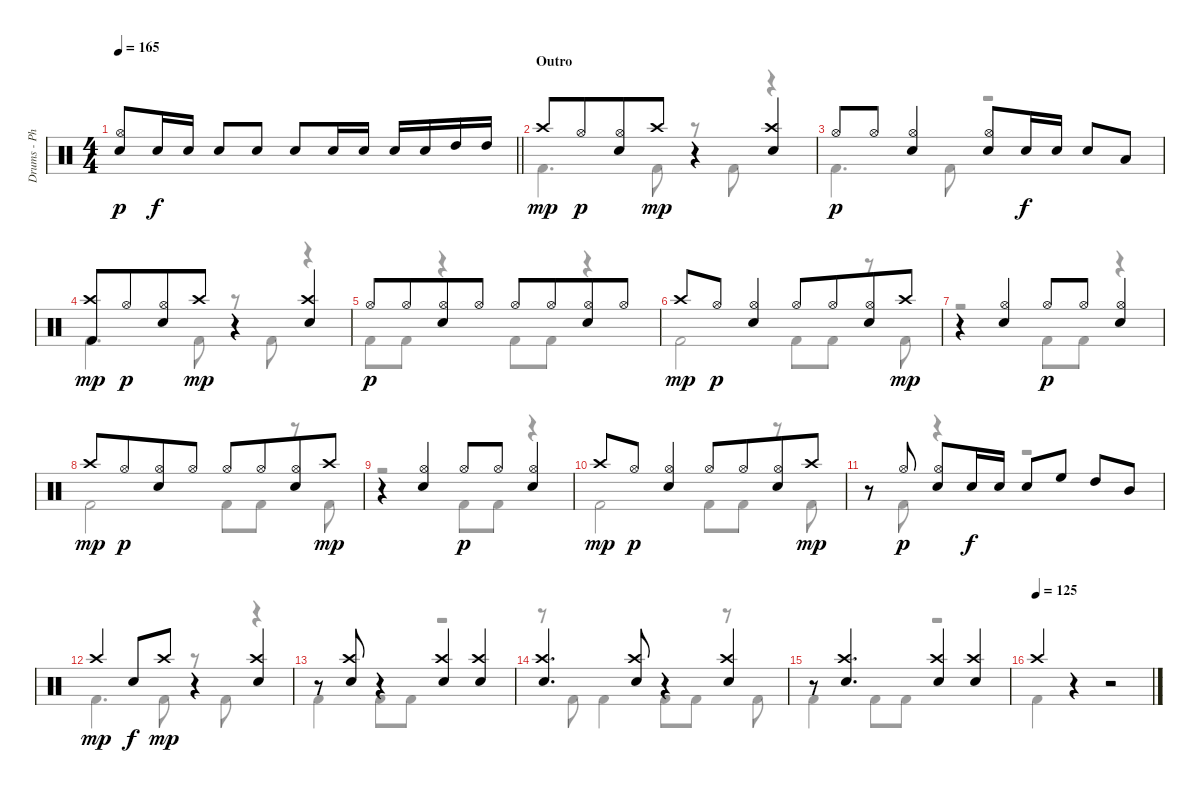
\track ("Drums - Phil Rudd" "Drums - Ph") {instrument percussion}
\staff {score}
\articulation defaults
\voice
\ts (4 4)
\tempo 165
\clef neutral
\barLineRight lightlight
\ks c
("Hi-Hat (open)" "Electric Snare (hit)").8{dy p beam Up} "Electric Snare (hit)".16{dy f beam Up} "Electric Snare (hit)".16{beam Up} "Electric Snare (hit)".8{beam Up} "Electric Snare (hit)".8{beam Up} "Electric Snare (hit)".8{beam Up} "Electric Snare (hit)".16{beam Up} "Electric Snare (hit)".16{beam Up} "Electric Snare (hit)".16{beam Up} "Electric Snare (hit)".16{beam Up} "High Tom (hit)".16{beam Up} "High Tom (hit)".16{beam Up} |
\section ("" "Outro")
"Crash high (hit)".8{dy mp} "Hi-Hat (open)".8{dy p beam merge} ("Electric Snare (hit)" "Hi-Hat (open)").8 "Crash high (hit)".8{dy mp} r.4 ("Electric Snare (hit)" "Crash high (hit)").4 |
"Hi-Hat (open)".8{dy p} "Hi-Hat (open)".8 ("Hi-Hat (open)" "Electric Snare (hit)").4 ("Hi-Hat (open)" "Electric Snare (hit)").8 "Electric Snare (hit)".16{dy f} "Electric Snare (hit)".16 "Electric Snare (hit)".8 "Low Tom (hit)".8 |
("Kick (hit) 2" "Crash high (hit)").8{dy mp} "Hi-Hat (open)".8{dy p beam merge} ("Electric Snare (hit)" "Hi-Hat (open)").8 "Crash high (hit)".8{dy mp} r.4 ("Electric Snare (hit)" "Crash high (hit)").4 |
"Hi-Hat (open)".8{dy p} "Hi-Hat (open)".8{beam merge} ("Hi-Hat (open)" "Electric Snare (hit)").8 "Hi-Hat (open)".8 "Hi-Hat (open)".8 "Hi-Hat (open)".8{beam merge} ("Hi-Hat (open)" "Electric Snare (hit)").8 "Hi-Hat (open)".8 |
"Crash high (hit)".8{dy mp} "Hi-Hat (open)".8{dy p} ("Hi-Hat (open)" "Electric Snare (hit)").4 "Hi-Hat (open)".8 "Hi-Hat (open)".8{beam merge} ("Hi-Hat (open)" "Electric Snare (hit)").8 "Crash high (hit)".8{dy mp} |
r.4 ("Electric Snare (hit)" "Hi-Hat (open)").4 "Hi-Hat (open)".8{dy p} "Hi-Hat (open)".8 ("Hi-Hat (open)" "Electric Snare (hit)").4 |
"Crash high (hit)".8{dy mp} "Hi-Hat (open)".8{dy p beam merge} ("Hi-Hat (open)" "Electric Snare (hit)").8 "Hi-Hat (open)".8 "Hi-Hat (open)".8 "Hi-Hat (open)".8{beam merge} ("Hi-Hat (open)" "Electric Snare (hit)").8 "Crash high (hit)".8{dy mp} |
r.4 ("Electric Snare (hit)" "Hi-Hat (open)").4 "Hi-Hat (open)".8{dy p} "Hi-Hat (open)".8 ("Hi-Hat (open)" "Electric Snare (hit)").4 |
"Crash high (hit)".8{dy mp} "Hi-Hat (open)".8{dy p} ("Hi-Hat (open)" "Electric Snare (hit)").4 "Hi-Hat (open)".8 "Hi-Hat (open)".8{beam merge} ("Hi-Hat (open)" "Electric Snare (hit)").8 "Crash high (hit)".8{dy mp} |
r.8 "Hi-Hat (open)".8{dy p} ("Hi-Hat (open)" "Electric Snare (hit)").8 "Electric Snare (hit)".16{dy f} "Electric Snare (hit)".16 "Electric Snare (hit)".8 "High Floor Tom (hit)".8 "High Tom (hit)".8 "Mid Tom (hit)".8 |
"Crash high (hit)".4{dy mp} "Electric Snare (hit)".8{dy f} "Crash high (hit)".8{dy mp} r.4 ("Crash high (hit)" "Electric Snare (hit)").4 |
r.8 ("Electric Snare (hit)" "Crash high (hit)").8 r.4 ("Crash high (hit)" "Electric Snare (hit)").4 ("Crash high (hit)" "Electric Snare (hit)").4 |
("Electric Snare (hit)" "Crash high (hit)").4{d} ("Electric Snare (hit)" "Crash high (hit)").8 r.4 ("Electric Snare (hit)" "Crash high (hit)").4 |
r.8 ("Electric Snare (hit)" "Crash high (hit)").4{d} ("Electric Snare (hit)" "Crash high (hit)").4 ("Electric Snare (hit)" "Crash high (hit)").4 |
\tempo (125)
"Crash high (hit)".4 r.4 r.2
\voice
\clef neutral
\ottava regular
\simile none
\barLineRight lightlight
\ks c
|
"Kick (hit) 2".4{d} "Kick (hit) 2".8 r.8 "Kick (hit) 2".8 r.4 |
"Kick (hit) 2".4{d} "Kick (hit) 2".8 r.2 |
"Kick (hit) 2".4{d} "Kick (hit) 2".8 r.8 "Kick (hit) 2".8 r.4 |
"Kick (hit) 2".8 "Kick (hit) 2".8 r.4 "Kick (hit) 2".8 "Kick (hit) 2".8 r.4 |
"Kick (hit) 2".2 "Kick (hit) 2".8 "Kick (hit) 2".8 r.8 "Kick (hit) 2".8 |
r.2 "Kick (hit) 2".8 "Kick (hit) 2".8 r.4 |
"Kick (hit) 2".2 "Kick (hit) 2".8 "Kick (hit) 2".8 r.8 "Kick (hit) 2".8 |
r.2 "Kick (hit) 2".8 "Kick (hit) 2".8 r.4 |
"Kick (hit) 2".2 "Kick (hit) 2".8 "Kick (hit) 2".8 r.8 "Kick (hit) 2".8 |
r.8 "Kick (hit) 2".8 r.4 r.2 |
"Kick (hit) 2".4{d} "Kick (hit) 2".8 r.8 "Kick (hit) 2".8 r.4 |
"Kick (hit) 2".4 "Kick (hit) 2".8 "Kick (hit) 2".8 r.2 |
r.8 "Kick (hit) 2".8 "Kick (hit) 2".4 "Kick (hit) 2".8 "Kick (hit) 2".8 r.8 "Kick (hit) 2".8 |
"Kick (hit) 2".4 "Kick (hit) 2".8 "Kick (hit) 2".8 r.2 |
"Kick (hit) 2".4 r.4 r.2
